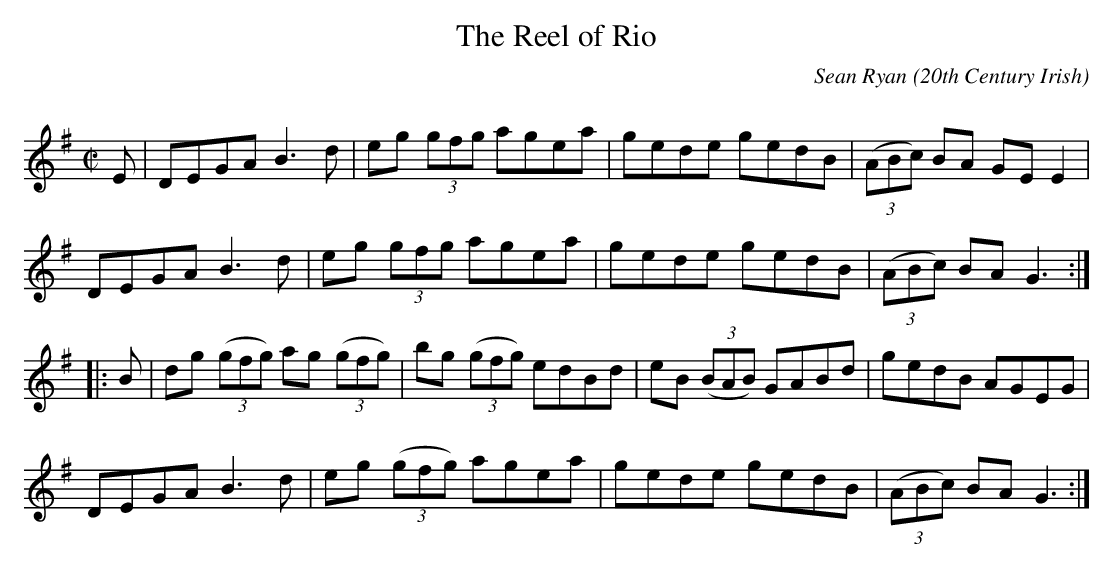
X:1
T:The Reel of Rio
C:Sean Ryan
O:20th Century Irish
Q:333
L:1/8
M:C|
K:G
E|DEGA B3 d|eg (3gfg agea|gede gedB|(3(ABc) BA GE E2|
DEGA B3 d|eg (3gfg agea|gede gedB|(3(ABc) BA G3:|
|:B|dg (3(gfg) ag (3(gfg)|bg (3(gfg) edBd|eB (3(BAB) GABd|gedB AGEG|
DEGA B3 d|eg (3(gfg) agea|gede gedB|(3(ABc) BA G3:|
